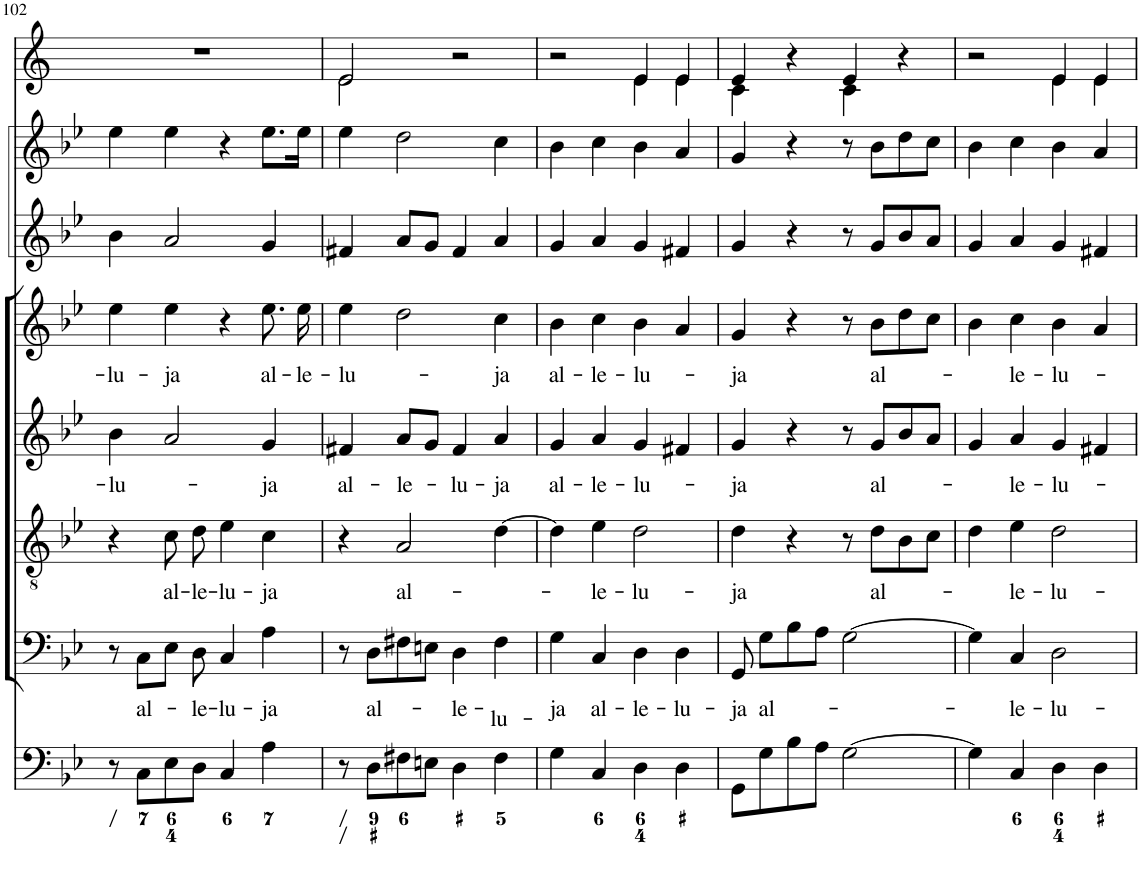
**kern	**kern	**text	**kern	**text	**kern	**text	**kern	**text	**kern	**kern	**kern
*part8	*part7	*part7	*part6	*part6	*part5	*part5	*part4	*part4	*part3	*part2	*part1
*staff8	*staff7	*staff7	*staff6	*staff6	*staff5	*staff5	*staff4	*staff4	*staff3	*staff2	*staff1
*I"Organ	*I"Voice	*	*I"Tenor	*	*I"Alto	*	*I"Voice	*	*I"Violino 2	*I"Violino 1	*I"Clarini in B[b]
*	*	*	*	*	*	*	*	*	*I'Vln	*I'Vln	*
!!LO:PB:g=z
*clefF4	*clefF4	*	*clefGv2	*	*clefG2	*	*clefG2	*	*clefG2	*clefG2	*clefG2
*	*	*	*	*	*	*	*	*	*	*	*Trd1c2
*k[b-e-]	*k[b-e-]	*	*k[b-e-]	*	*k[b-e-]	*	*k[b-e-]	*	*k[b-e-]	*k[b-e-]	*k[]
*M2/2	*M2/2	*	*M2/2	*	*M2/2	*	*M2/2	*	*M2/2	*M2/2	*M2/2
*met(c|)	*met(c|)	*	*met(c|)	*	*met(c|)	*	*met(c|)	*	*met(c|)	*met(c|)	*met(c|)
=102	=102	=102	=102	=102	=102	=102	=102	=102	=102	=102	=102
!	!	!	!	!	!	!LO:LY:b	!	!LO:LY:b	!	!	!
8r	8r	.	4r	.	4b-\	-lu-	4ee-\	-lu-	4b-\	4ee-\	1r
!	!	!LO:LY:b	!	!	!	!	!	!	!	!	!
8C\L	8C\L	al-	.	.	.	.	.	.	.	.	.
!	!	!	!	!LO:LY:b	!	!	!	!LO:LY:b	!	!	!
8E-\	8E-\J	.	8c\	al-	2a/	.	4ee-\	-ja	2a/	4ee-\	.
!	!	!LO:LY:b	!	!LO:LY:b	!	!	!	!	!	!	!
8D\J	8D\	-le-	8d\	-le-	.	.	.	.	.	.	.
!	!	!LO:LY:b	!	!LO:LY:b	!	!	!	!	!	!	!
4C/	4C/	-lu-	4e-\	-lu-	.	.	4r	.	.	4r	.
!	!	!LO:LY:b	!	!LO:LY:b	!	!LO:LY:b	!	!LO:LY:b	!	!	!
4A\	4A\	-ja	4c\	-ja	4g/	-ja	8.ee-\	al-	4g/	8.ee-\L	.
!	!	!	!	!	!	!	!	!LO:LY:b	!	!	!
.	.	.	.	.	.	.	16ee-\	-le-	.	16ee-\Jk	.
=103	=103	=103	=103	=103	=103	=103	=103	=103	=103	=103	=103
!	!	!	!	!	!	!LO:LY:b	!	!LO:LY:b	!	!	!
*	*	*	*	*	*	*	*	*	*	*	*^
8r	8r	.	4r	.	4f#X/	al-	4ee-\	-lu-	4f#X/	4ee-\	2e/	2e\
!	!	!LO:LY:b	!	!	!	!	!	!	!	!	!	!
8D\L	8D\L	al-	.	.	.	.	.	.	.	.	.	.
!	!	!	!	!LO:LY:b	!	!LO:LY:b	!	!	!	!	!	!
8F#X\	8F#X\	.	2A/	al-	8a/L	-le-	2dd\	.	8a/L	2dd\	.	.
8En\J	8En\J	.	.	.	8g/J	.	.	.	8g/J	.	.	.
!	!	!LO:LY:b	!	!	!	!LO:LY:b	!	!	!	!	!	!
4D\	4D\	le-	.	.	4f#/	-lu-	.	.	4f#/	.	2r	2ryy
!	!	!LO:LY:b	!	!	!	!LO:LY:b	!	!LO:LY:b	!	!	!	!
4F#\	4F#\	-lu-	[4d\	.	4a/	-ja	4cc\	-ja	4a/	4cc\	.	.
=104	=104	=104	=104	=104	=104	=104	=104	=104	=104	=104	=104	=104
!	!	!LO:LY:b	!	!	!	!LO:LY:b	!	!LO:LY:b	!	!	!	!
4G\	4G\	-ja	4d\]	.	4g/	al-	4b-\	al-	4g/	4b-\	2r	2ryy
!	!	!LO:LY:b	!	!LO:LY:b	!	!LO:LY:b	!	!LO:LY:b	!	!	!	!
4C/	4C/	al-	4e-\	-le-	4a/	-le-	4cc\	-le-	4a/	4cc\	.	.
!	!	!LO:LY:b	!	!LO:LY:b	!	!LO:LY:b	!	!LO:LY:b	!	!	!	!
4D\	4D\	-le-	2d\	-lu-	4g/	-lu-	4b-\	-lu-	4g/	4b-\	4e/	4e\
!	!	!LO:LY:b	!	!	!	!	!	!	!	!	!	!
4D\	4D\	-lu-	.	.	4f#X/	.	4a/	.	4f#X/	4a/	4e/	4e\
=105	=105	=105	=105	=105	=105	=105	=105	=105	=105	=105	=105	=105
!	!	!LO:LY:b	!	!LO:LY:b	!	!LO:LY:b	!	!LO:LY:b	!	!	!	!
8GG\L	8GG/	-ja	4d\	-ja	4g/	-ja	4g/	-ja	4g/	4g/	4e/	4c\
!	!	!LO:LY:b	!	!	!	!	!	!	!	!	!	!
8G\	8G\L	al-	.	.	.	.	.	.	.	.	.	.
8B-\	8B-\	.	4r	.	4r	.	4r	.	4r	4r	4r	4ryy
8A\J	8A\J	.	.	.	.	.	.	.	.	.	.	.
[2G\	[2G\	.	8r	.	8r	.	8r	.	8r	8r	4e/	4c\
!	!	!	!	!LO:LY:b	!	!LO:LY:b	!	!LO:LY:b	!	!	!	!
.	.	.	8d\L	al-	8g/L	al-	8b-\L	al-	8g/L	8b-\L	.	.
.	.	.	8B-\	.	8b-/	.	8dd\	.	8b-/	8dd\	4r	4ryy
.	.	.	8c\J	.	8a/J	.	8cc\J	.	8a/J	8cc\J	.	.
=106	=106	=106	=106	=106	=106	=106	=106	=106	=106	=106	=106	=106
4G\]	4G\]	.	4d\	.	4g/	.	4b-\	.	4g/	4b-\	2r	2ryy
!	!	!LO:LY:b	!	!LO:LY:b	!	!LO:LY:b	!	!LO:LY:b	!	!	!	!
4C/	4C/	-le-	4e-\	-le-	4a/	-le-	4cc\	-le-	4a/	4cc\	.	.
!	!	!LO:LY:b	!	!LO:LY:b	!	!LO:LY:b	!	!LO:LY:b	!	!	!	!
4D\	2D\	-lu-	2d\	-lu-	4g/	-lu-	4b-\	-lu-	4g/	4b-\	4e/	4e\
4D\	.	.	.	.	4f#X/	.	4a/	.	4f#X/	4a/	4e/	4e\
*	*	*	*	*	*	*	*	*	*	*	*v	*v
=	=	=	=	=	=	=	=	=	=	=	=
*-	*-	*-	*-	*-	*-	*-	*-	*-	*-	*-	*-
